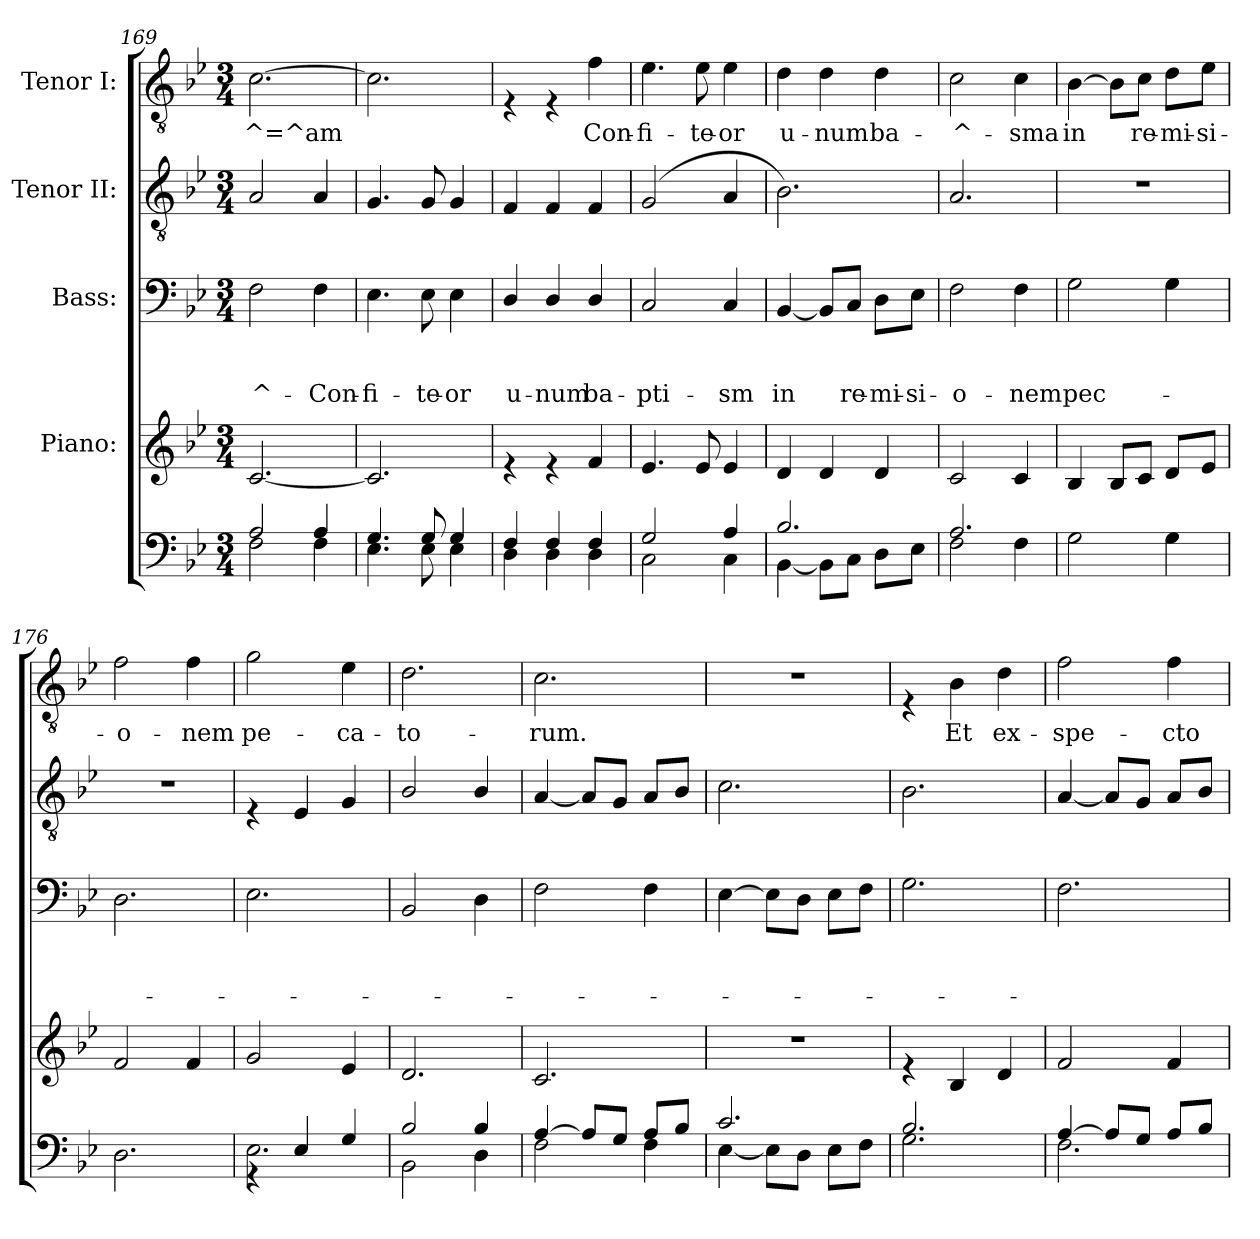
**kern	**kern	**kern	**text	**text	**text	**kern	**kern	**text
*part5	*part4	*part3	*part3	*part3	*part3	*part2	*part1	*part1
*staff5	*staff4	*staff3	*staff3	*staff3	*staff3	*staff2	*staff1	*staff1
*	*I"Piano:	*I"Bass:	*	*	*	*I"Tenor II:	*I"Tenor I:	*
!!LO:LB:g=z
*clefF4	*clefG2	*clefF4	*	*	*	*clefGv2	*clefGv2	*
*k[b-e-]	*k[b-e-]	*k[b-e-]	*	*	*	*k[b-e-]	*k[b-e-]	*
*B-:	*B-:	*B-:	*	*	*	*B-:	*B-:	*
*M3/4	*M3/4	*M3/4	*	*	*	*M3/4	*M3/4	*
=169	=169	=169	=169	=169	=169	=169	=169	=169
*^	*	*	*	*	*	*	*	*
!	!	!	!	!	!	!LO:LY:b	!	!	!LO:LY:b
2A/	2F\	[<2.c/	2F\	.	.	-^-	2A/	[>2.c\	-^=^am
!	!	!	!	!	!	!LO:LY:b	!	!	!
4A/	4F\	.	4F\	.	.	-Con-	4A/	.	.
=170	=170	=170	=170	=170	=170	=170	=170	=170	=170
!	!	!	!	!	!	!LO:LY:b	!	!	!
4.G/	4.E-\	2.c/]	4.E-\	.	.	-fi-	4.G/	2.c\]	.
!	!	!	!	!	!	!LO:LY:b	!	!	!
8G/	8E-\	.	8E-\	.	.	-te-	8G/	.	.
!	!	!	!	!	!	!LO:LY:b	!	!	!
4G/	4E-\	.	4E-\	.	.	-or	4G/	.	.
=171	=171	=171	=171	=171	=171	=171	=171	=171	=171
!	!	!	!	!	!	!LO:LY:b	!	!	!
4F/	4D\	4re	4D/	.	.	u-	4F/	4rE	.
!	!	!	!	!	!	!LO:LY:b	!	!	!
4F/	4D\	4re	4D/	.	.	-num	4F/	4rE	.
!	!	!	!	!	!	!LO:LY:b	!	!	!LO:LY:b
4F/	4D\	4f/	4D/	.	.	ba-	4F/	4f\	Con-
=172	=172	=172	=172	=172	=172	=172	=172	=172	=172
!	!	!	!	!	!	!LO:LY:b	!	!	!LO:LY:b
2G/	2C\	4.e-/	2C/	.	.	-pti-	(<2G/	4.e-\	-fi-
!	!	!	!	!	!	!	!	!	!LO:LY:b
.	.	8e-/	.	.	.	.	.	8e-\	-te-
!	!	!	!	!	!	!LO:LY:b	!	!	!LO:LY:b
4A/	4C\	4e-/	4C/	.	.	-sm	4A/	4e-\	-or
=173	=173	=173	=173	=173	=173	=173	=173	=173	=173
!	!	!	!	!	!	!LO:LY:b	!	!	!LO:LY:b
2.B-/	[>4BB-\	4d/	[<4BB-/	.	.	in	2.B-\)	4d\	u-
!	!	!	!	!	!	!	!	!	!LO:LY:b
.	8BB-\L]	4d/	8BB-/L]	.	.	.	.	4d\	-num
!	!	!	!	!	!	!LO:LY:b	!	!	!
.	8C\J	.	8C/J	.	.	re-	.	.	.
!	!	!	!	!	!	!LO:LY:b	!	!	!LO:LY:b
.	8D\L	4d/	8D\L	.	.	-mi-	.	4d\	ba-
!	!	!	!	!	!	!LO:LY:b	!	!	!
.	8E-\J	.	8E-\J	.	.	-si-	.	.	.
!!LO:PB:g=z
=174	=174	=174	=174	=174	=174	=174	=174	=174	=174
!	!	!	!	!	!	!LO:LY:b	!	!	!LO:LY:b
2.A/	2F\	2c/	2F\	.	.	-o-	2.A/	2c\	-^-
!	!	!	!	!	!	!LO:LY:b	!	!	!LO:LY:b
.	4F\	4c/	4F\	.	.	-nem	.	4c\	-sma
=175	=175	=175	=175	=175	=175	=175	=175	=175	=175
!	!	!	!	!	!	!LO:LY:b	!	!	!LO:LY:b
*v	*v	*	*	*	*	*	*	*	*
2G\	4B-/	2G\	.	.	pec-	2.r	[>4B-\	in
.	8B-/L	.	.	.	.	.	8B-\L]	.
!	!	!	!	!	!	!	!	!LO:LY:b
.	8c/J	.	.	.	.	.	8c\J	re-
!	!	!	!	!	!	!	!	!LO:LY:b
4G\	8d/L	4G\	.	.	.	.	8d\L	-mi-
!	!	!	!	!	!	!	!	!LO:LY:b
.	8e-/J	.	.	.	.	.	8e-\J	-si-
=176	=176	=176	=176	=176	=176	=176	=176	=176
!	!	!	!	!	!	!	!	!LO:LY:b
2.D\	2f/	2.D\	.	.	.	2.r	2f\	-o-
!	!	!	!	!	!	!	!	!LO:LY:b
.	4f/	.	.	.	.	.	4f\	-nem
=177	=177	=177	=177	=177	=177	=177	=177	=177
*^	*	*	*	*	*	*	*	*
!	!	!	!	!	!	!	!	!	!LO:LY:b
4rGG	2.E-\	2g/	2.E-\	.	.	.	4rE	2g\	pe-
4E-/	.	.	.	.	.	.	4E-/	.	.
!	!	!	!	!	!	!	!	!	!LO:LY:b
4G/	.	4e-/	.	.	.	.	4G/	4e-\	-ca-
=178	=178	=178	=178	=178	=178	=178	=178	=178	=178
!	!	!	!	!	!	!	!	!	!LO:LY:b
2B-/	2BB-\	2.d/	2BB-/	.	.	.	2B-/	2.d\	-to-
4B-/	4D\	.	4D\	.	.	.	4B-/	.	.
!!LO:LB:g=z
=179	=179	=179	=179	=179	=179	=179	=179	=179	=179
!	!	!	!	!	!	!	!	!	!LO:LY:b
[<4A/	2F\	2.c/	2F\	.	.	.	[<4A/	2.c\	-rum.
8A/L]	.	.	.	.	.	.	8A/L]	.	.
8G/J	.	.	.	.	.	.	8G/J	.	.
8A/L	4F\	.	4F\	.	.	.	8A/L	.	.
8B-/J	.	.	.	.	.	.	8B-/J	.	.
=180	=180	=180	=180	=180	=180	=180	=180	=180	=180
2.c/	[>4E-\	2.r	[>4E-\	.	.	.	2.c\	2.r	.
.	8E-\L]	.	8E-\L]	.	.	.	.	.	.
.	8D\J	.	8D\J	.	.	.	.	.	.
.	8E-\L	.	8E-\L	.	.	.	.	.	.
.	8F\J	.	8F\J	.	.	.	.	.	.
=181	=181	=181	=181	=181	=181	=181	=181	=181	=181
2.B-/	2.G\	4re	2.G\	.	.	.	2.B-\	4rE	.
!	!	!	!	!	!	!	!	!	!LO:LY:b
.	.	4B-/	.	.	.	.	.	4B-\	Et
!	!	!	!	!	!	!	!	!	!LO:LY:b
.	.	4d/	.	.	.	.	.	4d\	ex-
=182	=182	=182	=182	=182	=182	=182	=182	=182	=182
!	!	!	!	!	!	!	!	!	!LO:LY:b
[<4A/	2.F\	2f/	2.F\	.	.	.	[<4A/	2f\	-spe-
8A/L]	.	.	.	.	.	.	8A/L]	.	.
8G/J	.	.	.	.	.	.	8G/J	.	.
!	!	!	!	!	!	!	!	!	!LO:LY:b
8A/L	.	4f/	.	.	.	.	8A/L	4f\	-cto
8B-/J	.	.	.	.	.	.	8B-/J	.	.
*v	*v	*	*	*	*	*	*	*	*
=	=	=	=	=	=	=	=	=
*-	*-	*-	*-	*-	*-	*-	*-	*-
